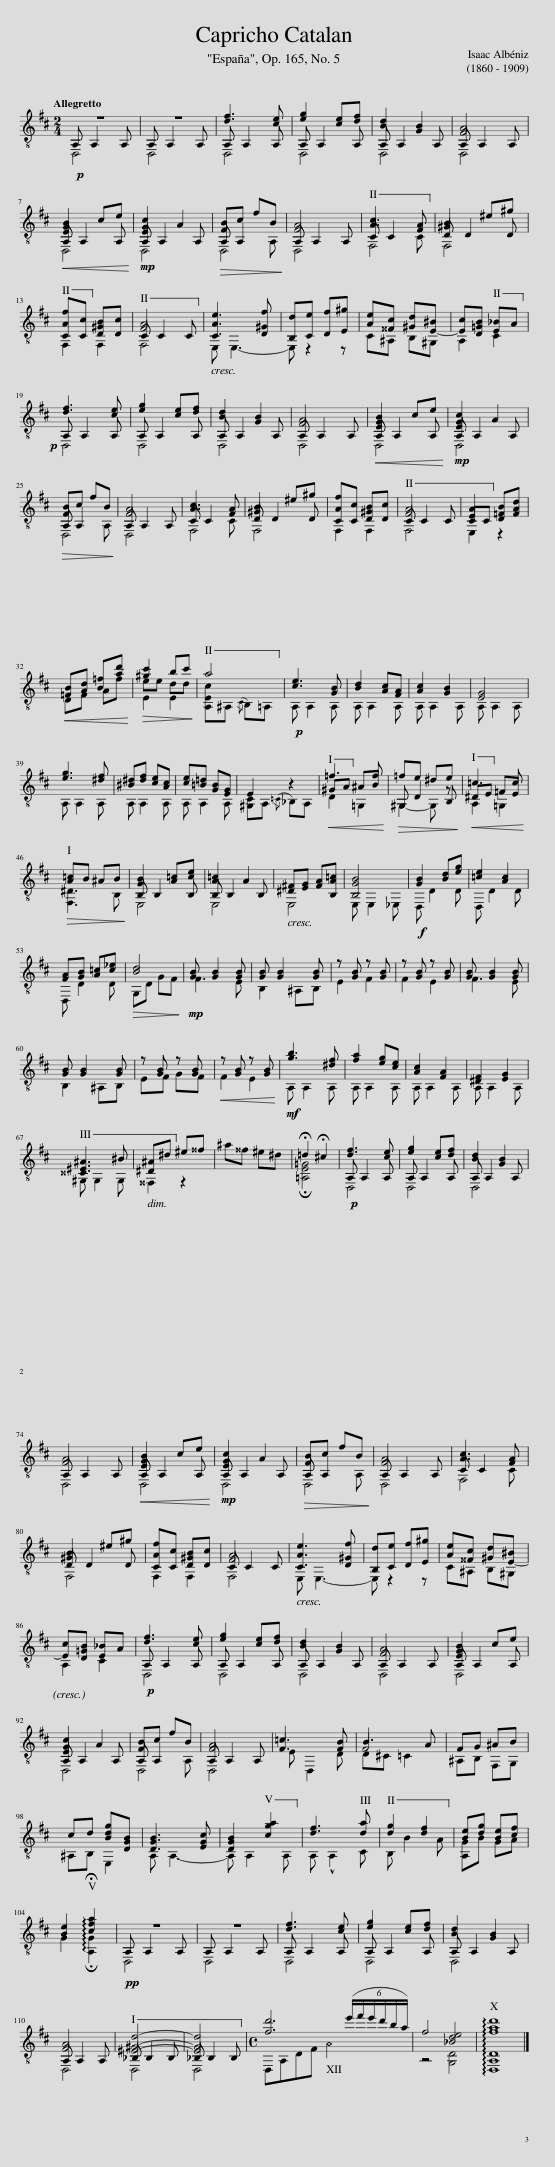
X:1
%%score ( 1 2 3 4 )
L:1/8
Q:1/4=70
M:2/4
I:linebreak $
K:D
V:1 treble-8
V:2 treble-8
V:3 treble-8
V:4 treble-8
V:1
!p! z4 | z4 | [df]3 [ce] | [eg]2 [ce][df] | [Bd]2 [GB]2 | %5
 [FA]4 |$!<(! [EGB]2 ce!<)! |!mp! [EGc]2 A2 |!>(! [FB]c fB!>)! | [FA]4 | %10
!p! [Ac]3 [FA] | [^GB]2 ^e^g |$ [CAf][Cc] [D^GB][Dc] | [FA]4 | [CAe]3 [D^Gf] | %15
 [B,d][Ce] [Df][E^g] | [Ae][^^Fc] [^Gd][E-^B] | [Ec][D=GB] [E_B]!mf!A |$!p! [df]3 [ce] | [eg]2 [ce][df] | %20
 [Bd]2 [GB]2 | [FA]4 |!<(! [EGB]2 ce!<)! |!mp! [EGc]2 A2 |$!>(! [FB]c fB!>)! | %25
 [FA]4 |!p! [Ac]3 [FA] | [^GB]2 ^e^g | [CAf][Cc] [D^GB][Dc] | [FA]4 | %30
 CC [D=FB][FAd] |$!<(! [=FB][Ad] [B=f][ad']!<)! |!mf!!>(! [^gc']2 bc'!>)! | a4 |!p! [ce]3 [GB] | %35
 [Bd]2 [Ac][FA] | [Ac]2 [GB]2 | [EG]4 |$ [eg]3 [^df] | [^B^d][df] [ce][Ac] | %40
 [ce][=B=d] [GB][EG] | E2 z2 |!<(! =f3 f!<)! |!mf!!>(! =fe ^de!>)! |!<(! =c3 c!<)! |$ %45
!mf!!>(! [A=c]B ^AB!>)! | [GB]2 [A=c][ce] | [A=c]2 A2 | [^D^F][EG] [FA][B,A=c] | [B,GB]4 | %50
!f! [GB]2 [Bd][eg] | [=ce]2 [Ac]2 |$ [FA][GB] [A=c][c_e] |!>(! [Bd]4!>)! |!mp! [GB] [GB]2 [GB] | %55
 [GB] [GB]2 [GB] | z [GB] z [GB] | z [GB] z [GB] | [GB] [GB]2 [GB] |$ [GB] [GB]2 [GB] | %60
 z [GB] z [GB] |!<(! z [GB] z [GB]!<)! |!mf! [gb]3 [^df] | [fa]2 [eg][ce] | [Ac]2 [FA]2 | %65
 [^DF]2 [EG]2 |$ [^^C^E^A]3 ^B | [^D^A]^d ^e^^f | ^a^^f ^e^d | !fermata!=d2 !fermata!^c2 | %70
!p! [df]3 [ce] | [eg]2 [ce][df] | [Bd]2 [GB]2 |$ [FA]4 |!<(! [EGB]2 ce!<)! | %75
!mp! [EGc]2 A2 |!>(! [FB]c fB!>)! | [FA]4 |!p! [Ac]3 [FA] |$ [^GB]2 ^e^g | %80
 [CAf][Cc] [D^GB][Dc] | [FA]4 | [CAe]3 [D^Gf] | [B,d][Ce] [Df][E^g] | [Ae][^^Fc] [^Gd][E-^B] |$ %85
 [Ec][D=GB] [E_B]!mf!A |!p! [df]3 [ce] | [eg]2 [ce][df] | [Bd]2 [GB]2 | [FA]4 | %90
 [EGB]2 ce |$ [EGc]2 A2 | [FB]c fB | [FA]4 | =c3 [FB] | %95
 B3 A | FG ^AB |$ cd [Bdg][DGB] | [DGB]3 [EGc] | [DGB]2 [cga]2 | %100
 [df]3 [da] | [dg]2 [df]2 | [Be][dg] [Be][cf] |$ [Be]2 !arpeggio!!fermata![cfa]2 |!pp! z4 | %105
 z4 | [df]3 [ce] | [eg]2 [ce][df] | [Bd]2 [GB]2 |$ [FA]4 | %110
 [^E^Gd]4- | [EGd]4 |[M:4/4] [fd']6 (6:4:6(e'/f'/e'/d'/b/a/) | f4 [_Bde]4 | [fad']8 |] %115
V:2
 D,4 | D,4 | D,4 | D,4 | D,4 | %5
 D,4 |$ D,4 | D,4 | D,4 | D,4 | %10
 F,4 | F,4 |$ F,2 F,2 | F,4 | E, E,3- | %15
 E, z2 z | C^A, B,^G, | A,2 C2 |$ D,4 | D,4 | %20
 D,4 | D,4 | D,4 | D,4 |$ D,4 | %25
 D,4 | F,4 | F,4 | F,2 F,2 | F,4 | %30
 E,2 z2 |$ D=F A=f | ee dd | [A,Ec]^A,{/C} B,=A, | A, A,2 A, | %35
 A, A,2 A, | A, A,2 A, | A, A,2 A, |$ A, A,2 A, | A, A,2 A, | %40
 A, A,2 A, | [^G,C]A,{/=C} _B,A, | D2 =G,2 | ^G,2- G, z | A,2 =G,2 |$ %45
 [F,^D]3 B, | E,4 | E,4 | E,4 | E, E,2 _E, | %50
 D, D2 D | D, D2 D |$ D, D2 D | G,D GF | F3 E | %55
 B,2 ^A,B, | E2 F2 | F2 E2 | F3 E |$ B,2 ^A,B, | %60
 EF GF | F2 E2 | A, A,2 A, | A, A,2 A, | A, A,2 A, | %65
 A, A,2 A, |$ ^G, G,2 G, | ^^F,2 z2 | x4 | !fermata![=A,E=G]4 | %70
 D,4 | D,4 | D,4 |$ D,4 | D,4 | %75
 D,4 | D,4 | D,4 | F,4 |$ F,4 | %80
 F,2 F,2 | F,4 | E, E,3- | E, z2 z | C^A, B,^G, |$ %85
 A,2 C2 | D,4 | D,4 | D,4 | D,4 | %90
 D,4 |$ D,4 | D,4 | D,4 | E D,2 D | %95
 D^C =C2 | ^A,B, F,G, |$ ^A,B, E,2 | A, A,3- | A, A,2 A, | %100
 A, !^!A,2 C | B, B2 A | [A,G]B GA |$ G2 !fermata![A,G]2 | D,4 | %105
 D,4 | D,4 | D,4 | D,4 |$ D,4 | %110
 D,4 | D,4 |[M:4/4] D,A,DF A4 | z4 [G,D]4 | !arpeggio![D,A,D]8 |] %115
V:3
 A, A,2 A, | A, A,2 A, | A, A,2 A, | A, A,2 A, | A, A,2 A, | %5
 A, A,2 A, |$ A, A,2 A, | A, A,2 A, | A, A,2 A, | A, A,2 A, | %10
 C C2 C | D D2 D |$ x4 | C C2 C | x4 | %15
 x4 | x4 | x4 |$ A, A,2 A, | A, A,2 A, | %20
 A, A,2 A, | A, A,2 A, | A, A,2 A, | A, A,2 A, |$ A, A,2 A, | %25
 A, A,2 A, | C C2 C | D D2 D | x4 | C C2 C | %30
 [EA]2 x2 |$ x4 | x4 | x4 | x4 | %35
 x4 | x4 | x4 |$ x4 | x4 | %40
 x4 | x4 | ^GA ^AB | ^G, D2 B, | ^DE =FE |$ %45
 x4 | B, B,2 B, | B, B,2 B, | x4 | x4 | %50
 x4 | x4 |$ x4 | x4 | x4 | %55
 x4 | x4 | x4 | x4 |$ x4 | %60
 x4 | x4 | x4 | x4 | x4 | %65
 x4 |$ x4 | x4 | x4 | x4 | %70
 A, A,2 A, | A, A,2 A, | A, A,2 A, |$ A, A,2 A, | A, A,2 A, | %75
 A, A,2 A, | A, A,2 A, | A, A,2 A, | C C2 C |$ D D2 D | %80
 x4 | C C2 C | x4 | x4 | x4 |$ %85
 x4 | A, A,2 A, | A, A,2 A, | A, A,2 A, | A, A,2 A, | %90
 A, A,2 A, |$ A, A,2 A, | A, A,2 A, | A, A,2 A, | F3 x | %95
 F4 | x4 |$ x4 | x4 | x4 | %100
 x4 | x4 | x4 |$ x4 | A, A,2 A, | %105
 A, A,2 A, | A, A,2 A, | A, A,2 A, | A, A,2 A, |$ A, A,2 A, | %110
 _B, B,2 B, | _B, B,2 B, |[M:4/4] x8 | x8 | x8 |] %115
V:4
 x4 | x4 | x4 | x4 | x4 | %5
 x4 |$ x4 | x4 | x4 | x4 | %10
 x4 | x4 |$ x4 | x4 | x4 | %15
 x4 | x4 | x4 |$ x4 | x4 | %20
 x4 | x4 | x4 | x4 |$ x4 | %25
 x4 | x4 | x4 | x4 | x4 | %30
 x4 |$ x4 | E2 E2 | x4 | x4 | %35
 x4 | x4 | x4 |$ x4 | x4 | %40
 x4 | x4 | x4 | x4 | x4 |$ %45
 x4 | x4 | x4 | x4 | x4 | %50
 x4 | x4 |$ x4 | x4 | x4 | %55
 x4 | x4 | x4 | x4 |$ x4 | %60
 x4 | x4 | x4 | x4 | x4 | %65
 x4 |$ x4 | x4 | x4 | x4 | %70
 x4 | x4 | x4 |$ x4 | x4 | %75
 x4 | x4 | x4 | x4 |$ x4 | %80
 x4 | x4 | x4 | x4 | x4 |$ %85
 x4 | x4 | x4 | x4 | x4 | %90
 x4 |$ x4 | x4 | x4 | x4 | %95
 x4 | x4 |$ x4 | x4 | x4 | %100
 x4 | x4 | x4 |$ x4 | x4 | %105
 x4 | x4 | x4 | x4 |$ x4 | %110
 x4 | x4 |[M:4/4] x8 | x8 | x8 |] %115
